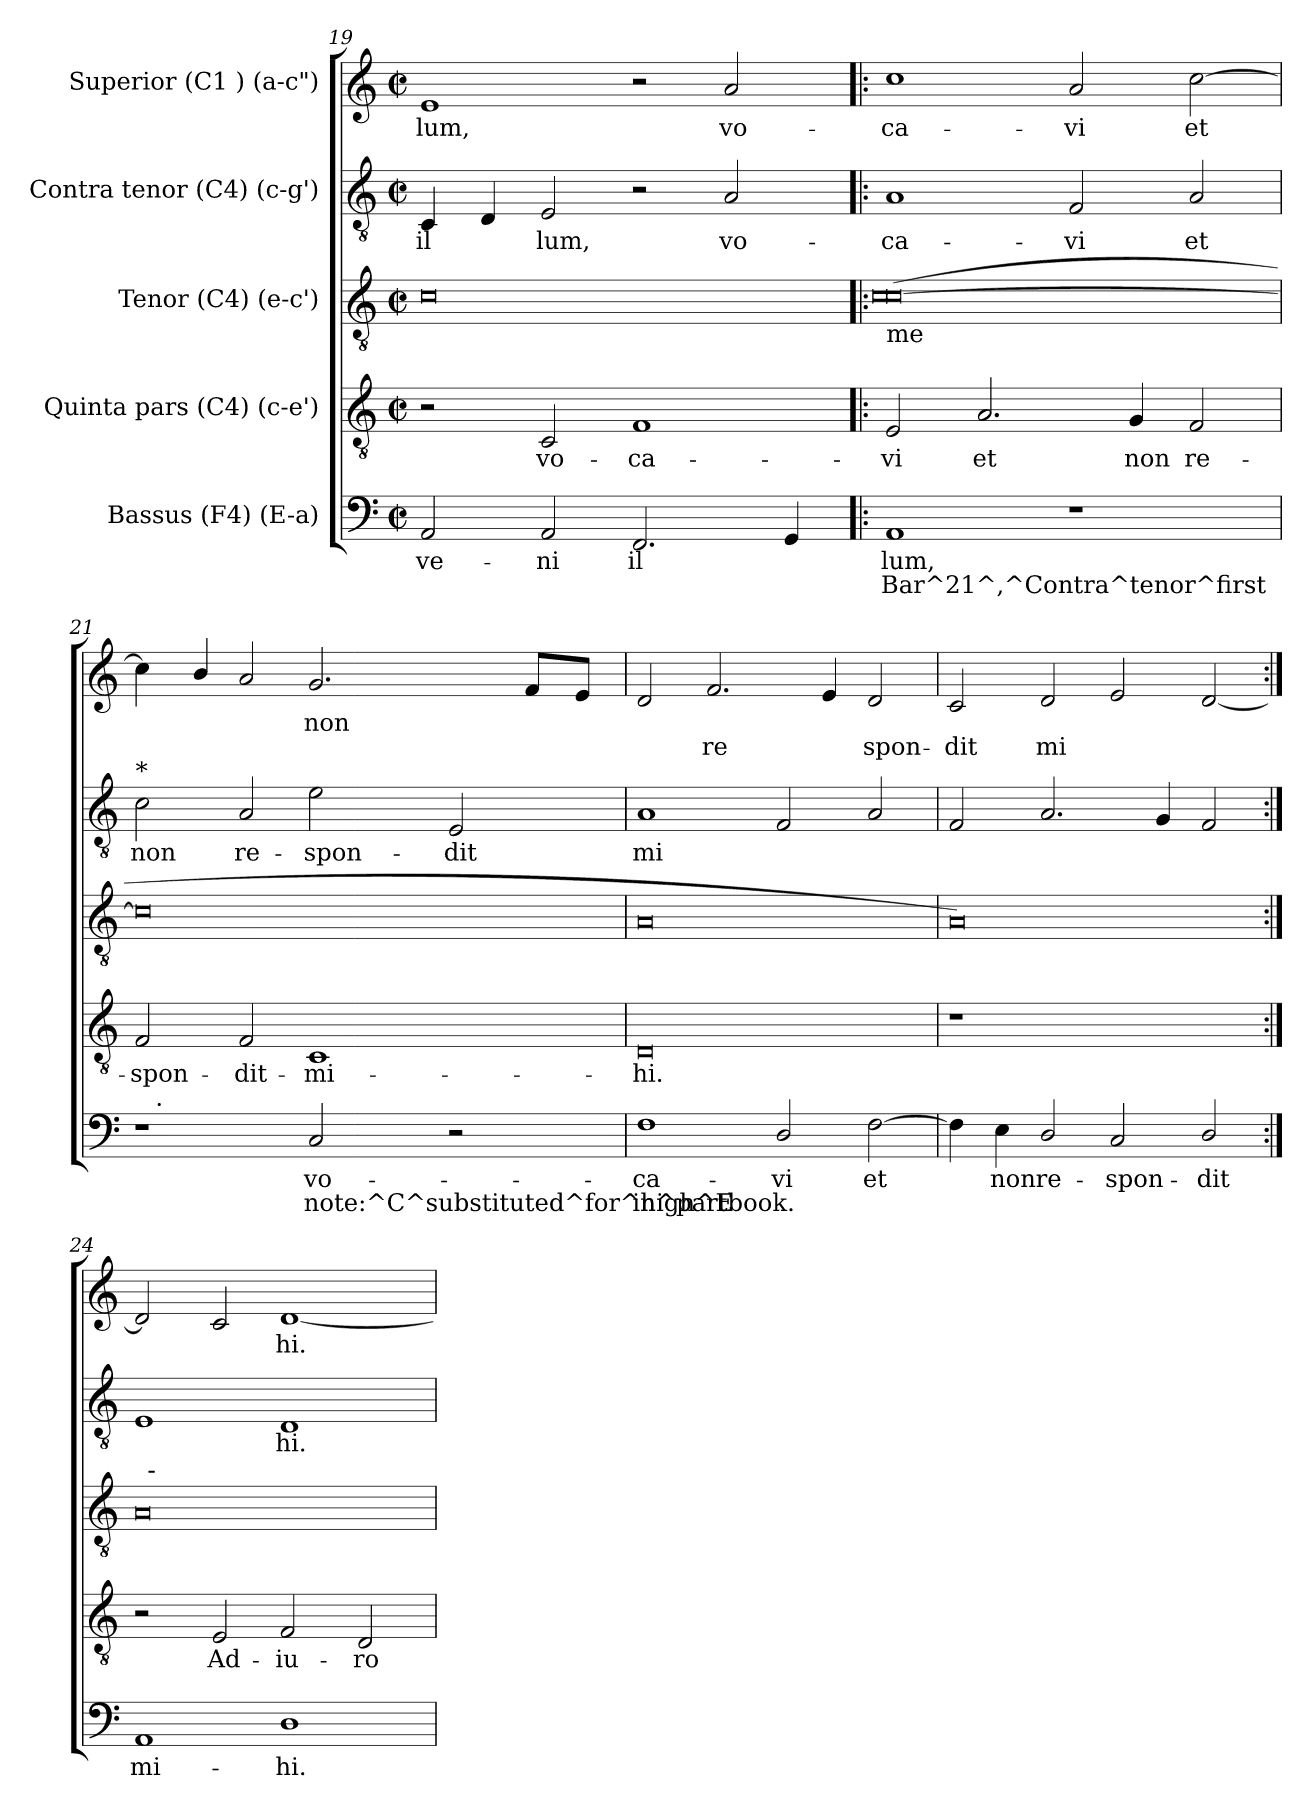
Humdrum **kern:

**kern	**text	**text	**kern	**text	**kern	**kern	**text	**kern	**text	**text
*part5	*part5	*part5	*part4	*part4	*part3	*part2	*part2	*part1	*part1	*part1
*staff5	*staff5	*staff5	*staff4	*staff4	*staff3	*staff2	*staff2	*staff1	*staff1	*staff1
*I"Bassus (F4)  (E-a)	*	*	*I"Quinta pars (C4)  (c-e')	*	*I"Tenor (C4)  (e-c')	*I"Contra tenor (C4)  (c-g')	*	*I"Superior (C1 )  (a-c")	*	*
*clefF4	*	*	*clefGv2	*	*clefGv2	*clefGv2	*	*clefG2	*	*
*k[]	*	*	*k[]	*	*k[]	*k[]	*	*k[]	*	*
*C:	*	*	*C:	*	*C:	*C:	*	*C:	*	*
*M2/2	*	*	*M2/2	*	*M2/2	*M2/2	*	*M2/2	*	*
*met(c|)	*	*	*met(c|)	*	*met(c|)	*met(c|)	*	*met(c|)	*	*
=19	=19	=19	=19	=19	=19	=19	=19	=19	=19	=19
!	!LO:LY:b:cj	!	!	!	!	!	!LO:LY:b:cj	!	!LO:LY:b:cj	!
2AA/	-ve-	.	2r	.	0c	4C/	-il-	1e	-lum,	.
!	!	!	!	!	!	!	!LO:LY:b:cj	!	!	!
.	.	.	.	.	.	4D/	--	.	.	.
!	!LO:LY:b:cj	!	!	!LO:LY:b:rj	!	!	!LO:LY:b:cj	!	!	!
2AA/	-ni	.	2C/	-vo-	.	2E/	-lum,	.	.	.
!	!LO:LY:b:cj	!	!	!LO:LY:b:rj	!	!	!	!	!	!
2.FF/	il-	.	1F	-ca-	.	2r	.	2r	.	.
!	!	!	!	!	!	!	!LO:LY:b:cj	!	!LO:LY:b:cj	!
.	.	.	.	.	.	2A/	vo-	2a/	vo-	.
!	!LO:LY:b:cj	!	!	!	!	!	!	!	!	!
4GG/	--	.	.	.	.	.	.	.	.	.
!!LO:PB:g=z
=20!|:	=20!|:	=20!|:	=20!|:	=20!|:	=20!|:	=20!|:	=20!|:	=20!|:	=20!|:	=20!|:
!	!	!	!	!	!LO:TX:b:t=me	!	!	!	!	!
!	!LO:LY:b:cj	!LO:LY:b:cj	!	!LO:LY:b:rj	!	!	!LO:LY:b:cj	!	!LO:LY:b:cj	!
1AA	-lum,	Bar^21^,^Contra^tenor^first	2E/	-vi	(<0c [>0c	1A	-ca-	1cc	-ca-	.
!	!	!	!	!LO:LY:b:rj	!	!	!	!	!	!
.	.	.	2.A/	et	.	.	.	.	.	.
!	!	!	!	!	!	!	!LO:LY:b:cj	!	!LO:LY:b:cj	!
1r	.	.	.	.	.	2F/	-vi	2a/	-vi	.
!	!	!	!	!LO:LY:b:rj	!	!	!	!	!	!
.	.	.	4G/	non	.	.	.	.	.	.
!	!	!	!	!LO:LY:b:rj	!	!	!LO:LY:b:cj	!	!LO:LY:b:cj	!
.	.	.	2F/	re-	.	2A/	et	[>2cc\	et	.
=21	=21	=21	=21	=21	=21	=21	=21	=21	=21	=21
!	!	!	!	!	!	!LO:TX:a:t=*	!	!	!	!
!	!	!	!	!LO:LY:b:rj	!	!	!LO:LY:b:cj	!	!LO:LY:b:cj	!
*^	*	*	*	*	*	*	*	*	*	*
1r	16ryy	.	.	2F/	-spon-	0c]	2c\	non	4cc\]	.	.
!	!LO:TX:a:t=.	!	!	!	!	!	!	!	!	!	!
.	1ryy	.	.	.	.	.	.	.	.	.	.
!	!	!	!	!	!	!	!	!	!	!LO:LY:b:cj	!
.	.	.	.	.	.	.	.	.	4b/	.	.
!	!	!	!	!	!LO:LY:b:rj	!	!	!LO:LY:b:cj	!	!LO:LY:b:cj	!
.	.	.	.	2F/	-dit-	.	2A/	re-	2a/	.	.
!	!	!LO:LY:b:cj	!LO:LY:b:cj	!	!LO:LY:b:rj	!	!	!LO:LY:b:cj	!	!LO:LY:b:cj	!
2C/	.	vo-	-note:^C^substituted^for^high^E	1C	-mi-	.	2e\	-spon-	2.g/	non	.
.	2...ryy	.	.	.	.	.	.	.	.	.	.
!	!	!	!	!	!	!	!	!LO:LY:b:cj	!	!	!
2r	.	.	.	.	.	.	2E/	-dit	.	.	.
!	!	!	!	!	!	!	!	!	!	!LO:LY:b:cj	!
.	.	.	.	.	.	.	.	.	8f/L	.	.
!	!	!	!	!	!	!	!	!	!	!LO:LY:b:cj	!
.	.	.	.	.	.	.	.	.	8e/J	.	.
=22	=22	=22	=22	=22	=22	=22	=22	=22	=22	=22	=22
!	!	!LO:LY:b:cj	!LO:LY:b:cj	!	!LO:LY:b:rj	!	!	!LO:LY:b:cj	!	!LO:LY:b:cj	!LO:LY:b:cj
*v	*v	*	*	*	*	*	*	*	*	*	*
1F	ca-	-in^partbook.	0D	-hi.	0A	1A	mi-	2d/	.	.
!	!	!	!	!	!	!	!	!	!LO:LY:b:cj	!LO:LY:b:cj
.	.	.	.	.	.	.	.	2.f/	.	re-
!	!LO:LY:b:cj	!LO:LY:b:cj	!	!	!	!	!LO:LY:b:cj	!	!	!
2D/	vi	.	.	.	.	2F/	--	.	.	.
!	!	!	!	!	!	!	!	!	!LO:LY:b:cj	!LO:LY:b:cj
.	.	.	.	.	.	.	.	4e/	-	-
!	!LO:LY:b:cj	!LO:LY:b:cj	!	!	!	!	!LO:LY:b:cj	!	!LO:LY:b:cj	!LO:LY:b:cj
[>2F\	et	.	.	.	.	2A/	--	2d/	-	spon-
=23	=23	=23	=23	=23	=23	=23	=23	=23	=23	=23
!	!LO:LY:b:cj	!	!	!	!	!	!LO:LY:b:cj	!	!LO:LY:b:cj	!LO:LY:b:cj
4F\]	.	.	1r	.	0A)	2F/	--	2c/	-	dit
!	!LO:LY:b:cj	!	!	!	!	!	!	!	!	!
4E\	non	.	.	.	.	.	.	.	.	.
!	!LO:LY:b:cj	!	!	!	!	!	!LO:LY:b:cj	!	!LO:LY:b:cj	!LO:LY:b:cj
2D/	re-	.	.	.	.	2.A/	--	2d/	.	mi-
!	!LO:LY:b:cj	!	!	!	!	!	!	!	!LO:LY:b:cj	!LO:LY:b:cj
2C/	-spon-	.	1ryy	.	.	.	.	2e/	-	-
!	!	!	!	!	!	!	!LO:LY:b:cj	!	!	!
.	.	.	.	.	.	4G/	--	.	.	.
!	!LO:LY:b:cj	!	!	!	!	!	!LO:LY:b:cj	!	!LO:LY:b:cj	!LO:LY:b:cj
2D/	-dit	.	.	.	.	2F/	--	[>2d/	-	-
!!LO:PB:g=z
=24:|!	=24:|!	=24:|!	=24:|!	=24:|!	=24:|!	=24:|!	=24:|!	=24:|!	=24:|!	=24:|!
!	!	!	!	!	!LO:TX:b:t=a,	!	!	!	!	!
!	!LO:LY:b:cj	!	!	!	!	!	!LO:LY:b:cj	!	!LO:LY:b:cj	!
*	*	*	*	*	*^	*	*	*	*	*
1AA	mi-	.	2r	.	0A	32ryy	1E	--	2d/]	--	.
!	!	!	!	!	!	!LO:TX:a:t=-	!	!	!	!	!
.	.	.	.	.	.	1ryy	.	.	.	.	.
!	!	!	!	!LO:LY:b:rj	!	!	!	!	!	!LO:LY:b:cj	!
.	.	.	2E/	Ad-	.	.	.	.	2c/	--	.
!	!LO:LY:b:cj	!	!	!LO:LY:b:rj	!	!	!	!LO:LY:b:cj	!	!LO:LY:b:cj	!
1D	-hi.	.	2F/	-iu-	.	.	1D	-hi.	[<1d	-hi.	.
.	.	.	.	.	.	2ryy	.	.	.	.	.
!	!	!	!	!LO:LY:b:rj	!	!	!	!	!	!	!
.	.	.	2D/	-ro	.	.	.	.	.	.	.
.	.	.	.	.	.	4...ryy	.	.	.	.	.
*	*	*	*	*	*v	*v	*	*	*	*	*
=	=	=	=	=	=	=	=	=	=	=
*-	*-	*-	*-	*-	*-	*-	*-	*-	*-	*-
